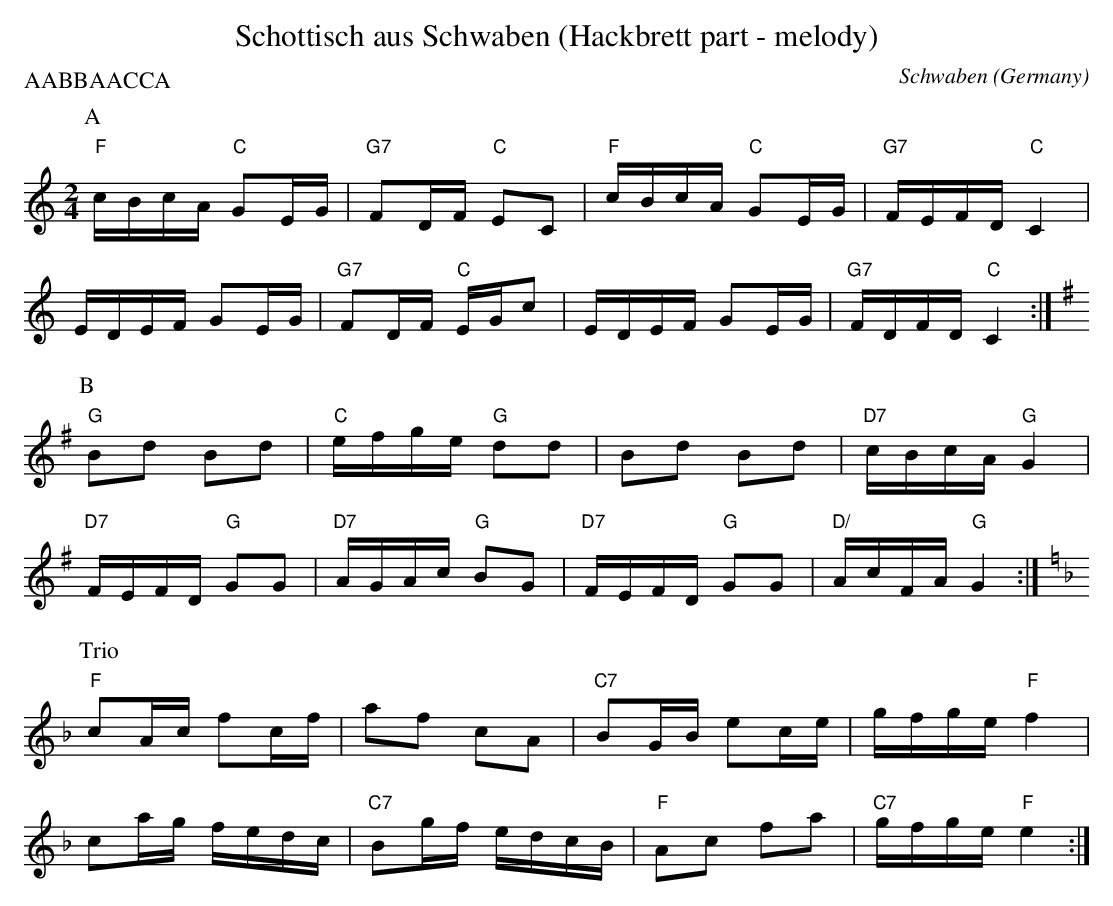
X:1
T:Schottisch aus Schwaben (Hackbrett part - melody)
O:Schwaben (Germany)
L:1/16
M:2/4
P:AABBAACCA
K:C
P:A
"F"cBcA "C"G2EG | "G7"F2DF "C"E2C2 | "F"cBcA "C"G2EG | "G7"FEFD "C"C4 |
EDEF G2EG | "G7"F2DF "C"EGc2 | EDEF G2EG | "G7"FDFD "C"C4 :|
P:B
K:G
"G"B2d2 B2d2 | "C"efge "G"d2d2 |B2d2 B2d2 | "D7"cBcA "G"G4 |
"D7"FEFD "G"G2G2 | "D7"AGAc "G"B2G2 | "D7"FEFD "G"G2G2 | "D/"AcFA "G"G4 :|
P:Trio
K:F
"F"c2Ac f2cf| a2f2 c2A2 | "C7"B2GB e2ce | gfge "F"f4 |
c2ag fedc | "C7"B2gf edcB | "F"A2c2 f2a2 | "C7"gfge "F"e4 :|
